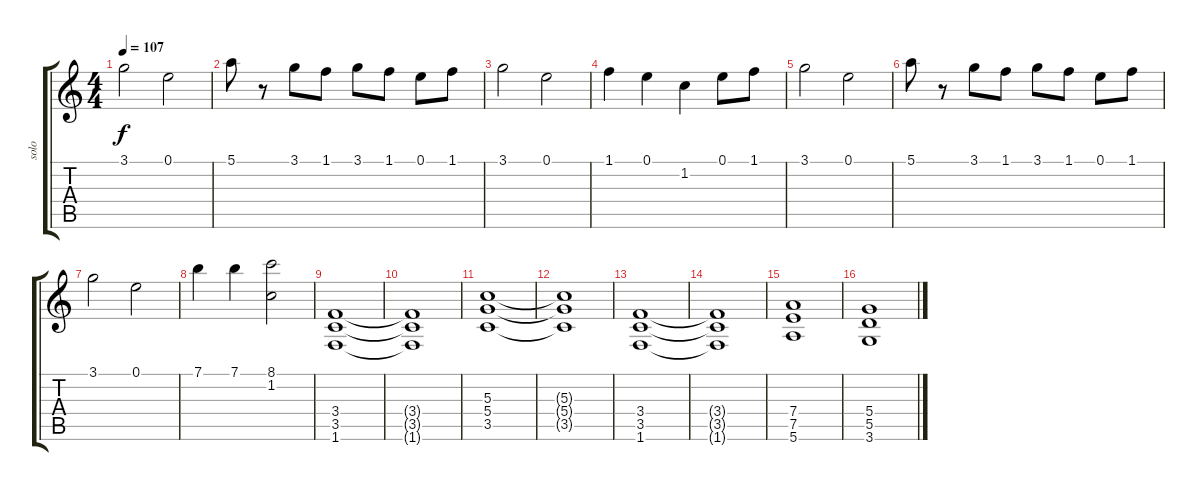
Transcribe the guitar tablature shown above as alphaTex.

\track ("solo" "solo") {instrument overdrivenguitar}
\staff {score tabs}
\tuning (E4 B3 G3 D3 A2 E2) {hide}
\ts (4 4)
\tempo 107
\clef g2
\ks c
3.1.2{dy f} 0.1.2 |
5.1.8 r.8 3.1.8 1.1.8 3.1.8 1.1.8 0.1.8 1.1.8 |
3.1.2 0.1.2 |
1.1.4 0.1.4 1.2.4 0.1.8 1.1.8 |
3.1.2 0.1.2 |
5.1.8 r.8 3.1.8 1.1.8 3.1.8 1.1.8 0.1.8 1.1.8 |
3.1.2 0.1.2 |
7.1.4 7.1.4 (8.1 1.2).2 |
(3.4 3.5 1.6).1{volume 8 instrument overdrivenguitar} |
(3.4{t} 3.5{t} 1.6{t}).1 |
(5.3 5.4 3.5).1 |
(5.3{t} 5.4{t} 3.5{t}).1 |
(3.4 3.5 1.6).1{volume 8 instrument overdrivenguitar} |
(3.4{t} 3.5{t} 1.6{t}).1 |
(7.4 7.5 5.6).1 |
(5.4 5.5 3.6).1
